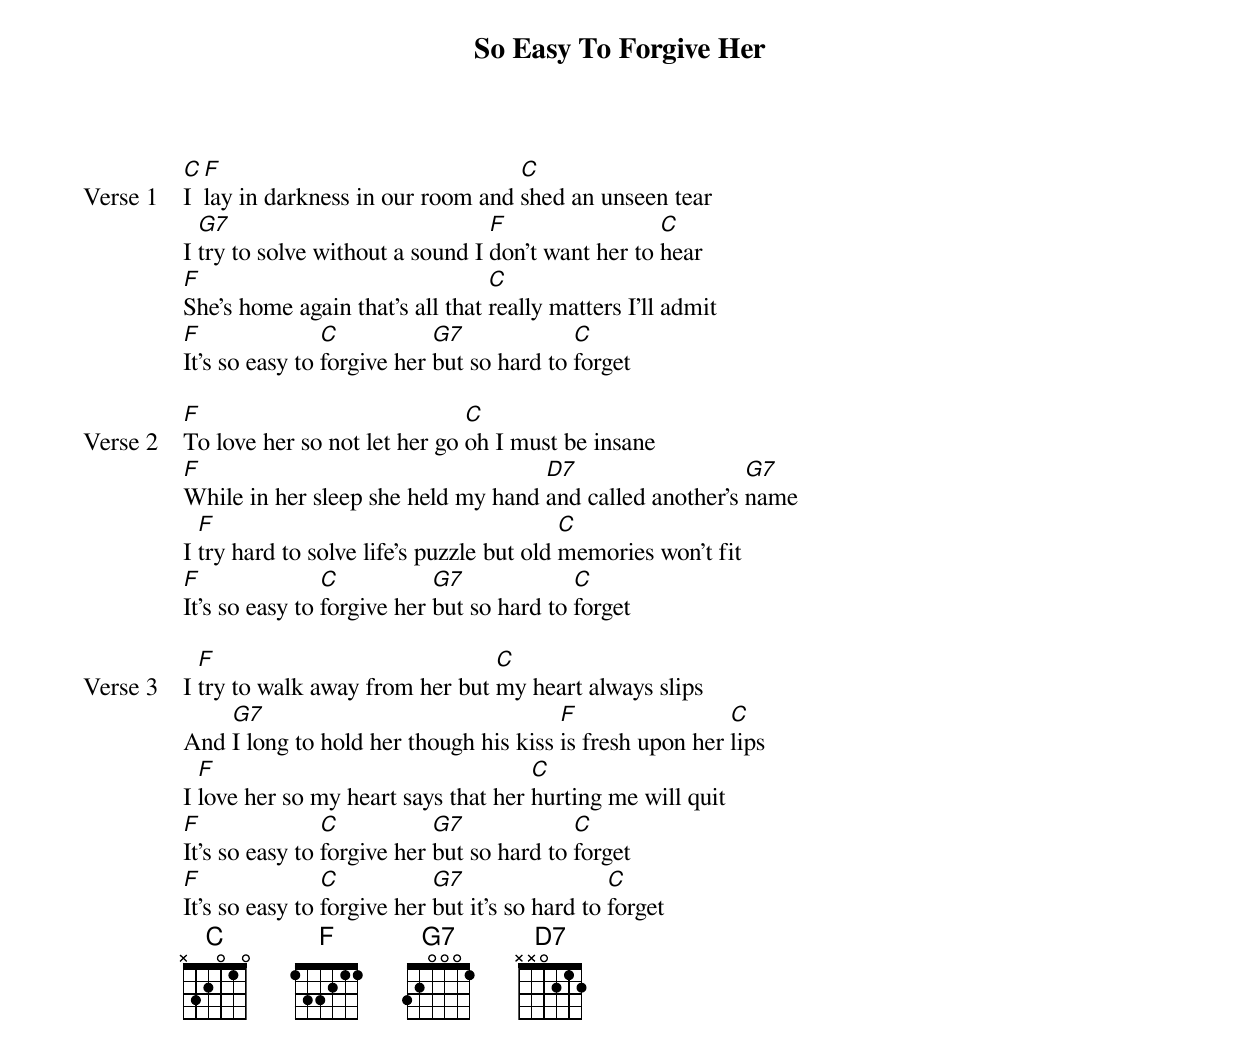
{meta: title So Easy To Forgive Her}
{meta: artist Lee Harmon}
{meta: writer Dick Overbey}

{start_of_verse: Verse 1}
[C]I [F]lay in darkness in our room and [C]shed an unseen tear
I [G7]try to solve without a sound I [F]don't want her to [C]hear
[F]She's home again that's all that [C]really matters I'll admit
[F]It's so easy to [C]forgive her [G7]but so hard to [C]forget
{end_of_verse}

{start_of_verse: Verse 2}
[F]To love her so not let her go [C]oh I must be insane
[F]While in her sleep she held my hand [D7]and called another's [G7]name
I [F]try hard to solve life's puzzle but old [C]memories won't fit
[F]It's so easy to [C]forgive her [G7]but so hard to [C]forget
{end_of_verse}

{start_of_verse: Verse 3}
I [F]try to walk away from her but [C]my heart always slips
And [G7]I long to hold her though his kiss [F]is fresh upon her [C]lips
I [F]love her so my heart says that her [C]hurting me will quit
[F]It's so easy to [C]forgive her [G7]but so hard to [C]forget
[F]It's so easy to [C]forgive her [G7]but it's so hard to [C]forget
{end_of_verse}
